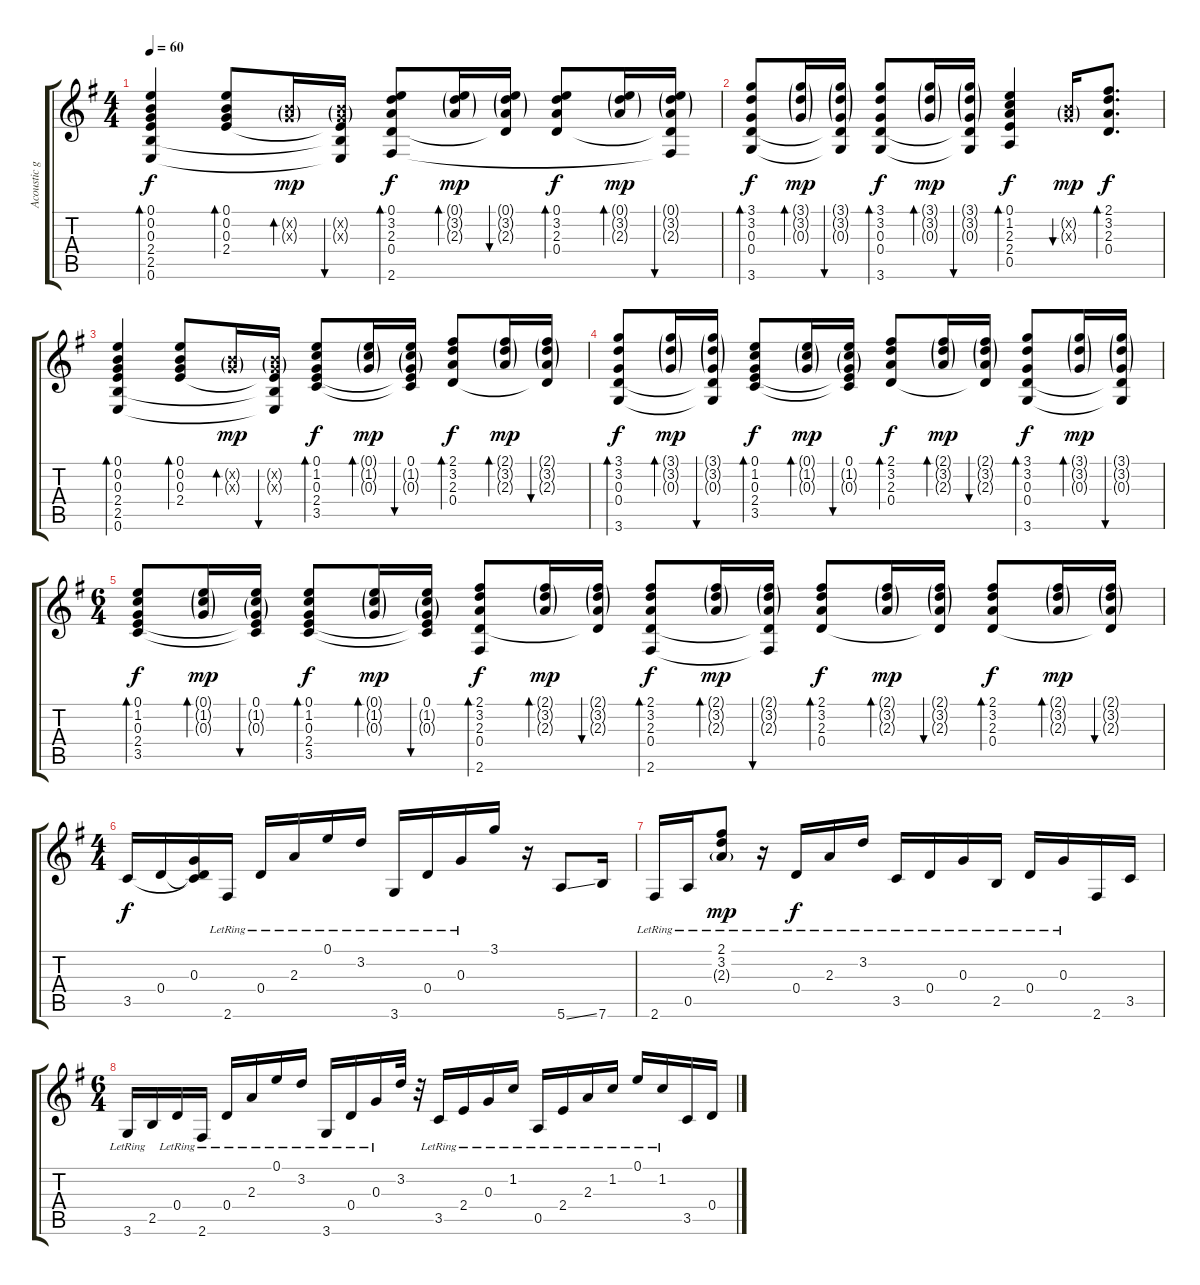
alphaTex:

\track ("Acoustic gtr." "Acoustic g") {instrument acousticguitarsteel}
\staff {score tabs}
\tuning (E4 B3 G3 D3 A2 E2) {hide}
\ts (4 4)
\tempo 60
\clef g2
\ks eminor
(0.1 0.2 0.3 2.4 2.5 0.6).4{bd 30 dy f} (0.1 0.2 0.3 2.4).8{bd 30} (0.2{g x} 0.3{g x}).16{bd 30 dy mp} (0.2{g x} 0.3{g x} 2.4{t} 2.5{t} 0.6{t}).16{bu 30} (0.1 3.2 2.3 0.4 2.6).8{bd 30 dy f} (0.1{g} 3.2{g} 2.3{g}).16{bd 30 dy mp} (0.1{g} 3.2{g} 2.3{g} 0.4{t}).16{bu 30} (0.1 3.2 2.3 0.4).8{bd 30 dy f} (0.1{g} 3.2{g} 2.3{g}).16{bd 30 dy mp} (0.1{g} 3.2{g} 2.3{g} 0.4{t} 2.6{t}).16{bu 30} |
(3.1 3.2 0.3 0.4 3.6).8{bd 30 dy f} (3.1{g} 3.2{g} 0.3{g}).16{bd 30 dy mp} (3.1{g} 3.2{g} 0.3{g} 0.4{t} 3.6{t}).16{bu 30} (3.1 3.2 0.3 0.4 3.6).8{bd 30 dy f} (3.1{g} 3.2{g} 0.3{g}).16{bd 30 dy mp} (3.1{g} 3.2{g} 0.3{g} 0.4{t} 3.6{t}).16{bu 30} (0.1 1.2 2.3 2.4 0.5).4{bd 30 dy f} (0.2{g x} 0.3{g x}).16{bu 30 dy mp} (2.1 3.2 2.3 0.4).8{d bd 30 dy f} |
(0.1 0.2 0.3 2.4 2.5 0.6).4{bd 30} (0.1 0.2 0.3 2.4).8{bd 30} (0.2{g x} 0.3{g x}).16{bd 30 dy mp} (0.2{g x} 0.3{g x} 2.4{t} 2.5{t} 0.6{t}).16{bu 30} (0.1 1.2 0.3 2.4 3.5).8{bd 30 dy f} (0.1{g} 1.2{g} 0.3{g}).16{bd 30 dy mp} (0.1 1.2{g} 0.3{g} 2.4{t} 3.5{t}).16{bu 30} (2.1 3.2 2.3 0.4).8{bd 30 dy f} (2.1{g} 3.2{g} 2.3{g}).16{bd 30 dy mp} (2.1{g} 3.2{g} 2.3{g} 0.4{t}).16{bu 30} |
(3.1 3.2 0.3 0.4 3.6).8{bd 30 dy f} (3.1{g} 3.2{g} 0.3{g}).16{bd 30 dy mp} (3.1{g} 3.2{g} 0.3{g} 0.4{t} 3.6{t}).16{bu 30} (0.1 1.2 0.3 2.4 3.5).8{bd 30 dy f} (0.1{g} 1.2{g} 0.3{g}).16{bd 30 dy mp} (0.1 1.2{g} 0.3{g} 2.4{t} 3.5{t}).16{bu 30} (2.1 3.2 2.3 0.4).8{bd 30 dy f} (2.1{g} 3.2{g} 2.3{g}).16{bd 30 dy mp} (2.1{g} 3.2{g} 2.3{g} 0.4{t}).16{bu 30} (3.1 3.2 0.3 0.4 3.6).8{bd 30 dy f} (3.1{g} 3.2{g} 0.3{g}).16{bd 30 dy mp} (3.1{g} 3.2{g} 0.3{g} 0.4{t} 3.6{t}).16{bu 30} |
\ts (6 4)
(0.1 1.2 0.3 2.4 3.5).8{bd 30 dy f} (0.1{g} 1.2{g} 0.3{g}).16{bd 30 dy mp} (0.1 1.2{g} 0.3{g} 2.4{t} 3.5{t}).16{bu 30} (0.1 1.2 0.3 2.4 3.5).8{bd 30 dy f} (0.1{g} 1.2{g} 0.3{g}).16{bd 30 dy mp} (0.1 1.2{g} 0.3{g} 2.4{t} 3.5{t}).16{bu 30} (2.1 3.2 2.3 0.4 2.6).8{bd 30 dy f} (2.1{g} 3.2{g} 2.3{g}).16{bd 30 dy mp} (2.1{g} 3.2{g} 2.3{g} 0.4{t}).16{bu 30} (2.1 3.2 2.3 0.4 2.6).8{bd 30 dy f} (2.1{g} 3.2{g} 2.3{g}).16{bd 30 dy mp} (2.1{g} 3.2{g} 2.3{g} 0.4{t} 2.6{t}).16{bu 30} (2.1 3.2 2.3 0.4).8{bd 30 dy f} (2.1{g} 3.2{g} 2.3{g}).16{bd 30 dy mp} (2.1{g} 3.2{g} 2.3{g} 0.4{t}).16{bu 30} (2.1 3.2 2.3 0.4).8{bd 30 dy f} (2.1{g} 3.2{g} 2.3{g}).16{bd 30 dy mp} (2.1{g} 3.2{g} 2.3{g} 0.4{t}).16{bu 30} |
\ts (4 4)
3.5.16{dy f} 0.4.16 (0.3 0.4{t} 3.5{t}).16 2.6{lr}.16 0.4{lr}.16 2.3{lr}.16 0.1{lr}.16 3.2{lr}.16 3.6{lr}.16 0.4{lr}.16 0.3{lr}.16 3.1.16 r.16 5.6{ss}.8 7.6.16 |
2.6{lr}.16 0.5{lr}.16 (2.1{lr} 3.2{lr} 2.3{g lr}).8{dy mp} r.16 0.4{lr}.16{dy f} 2.3{lr}.16 3.2{lr}.16 3.5{lr}.16 0.4{lr}.16 0.3{lr}.16 2.5{lr}.16 0.4{lr}.16 0.3{lr}.16 2.6.16 3.5.16 |
\ts (6 4)
3.6{lr}.16 2.5.16 0.4{lr}.16 2.6{lr}.16 0.4{lr}.16 2.3{lr}.16 0.1{lr}.16 3.2{lr}.16 3.6{lr}.16 0.4{lr}.16 0.3{lr}.16 3.2.32 r.32 3.5{lr}.16 2.4{lr}.16 0.3{lr}.16 1.2{lr}.16 0.5{lr}.16 2.4{lr}.16 2.3{lr}.16 1.2{lr}.16 0.1{lr}.16 1.2{lr}.16 3.5.16 0.4.16
